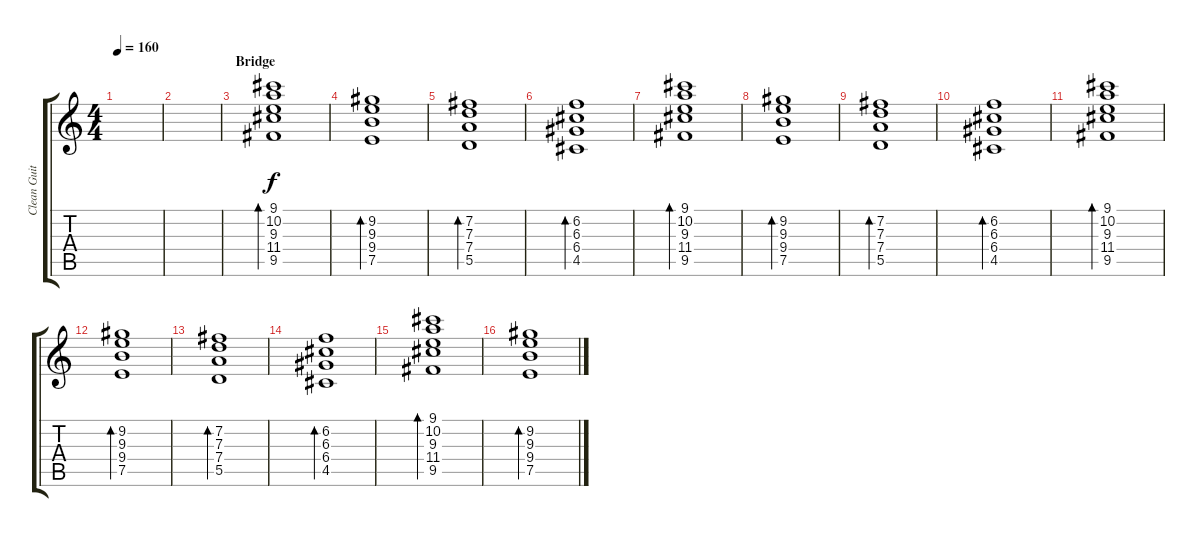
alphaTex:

\track ("Clean Guitar" "Clean Guit") {instrument electricguitarclean}
\staff {score tabs}
\tuning (E4 B3 G3 D3 A2 E2) {hide}
\ts (4 4)
\tempo 160
\clef g2
\ks c
|
|
\section ("" "Bridge")
(9.1 10.2 9.3 11.4 9.5).1{bd 240} |
(9.2 9.3 9.4 7.5).1{bd 240} |
(7.2 7.3 7.4 5.5).1{bd 240} |
(6.2 6.3 6.4 4.5).1{bd 240} |
(9.1 10.2 9.3 11.4 9.5).1{bd 240} |
(9.2 9.3 9.4 7.5).1{bd 240} |
(7.2 7.3 7.4 5.5).1{bd 240} |
(6.2 6.3 6.4 4.5).1{bd 240} |
(9.1 10.2 9.3 11.4 9.5).1{bd 240} |
(9.2 9.3 9.4 7.5).1{bd 240} |
(7.2 7.3 7.4 5.5).1{bd 240} |
(6.2 6.3 6.4 4.5).1{bd 240} |
(9.1 10.2 9.3 11.4 9.5).1{bd 240} |
(9.2 9.3 9.4 7.5).1{bd 240}
